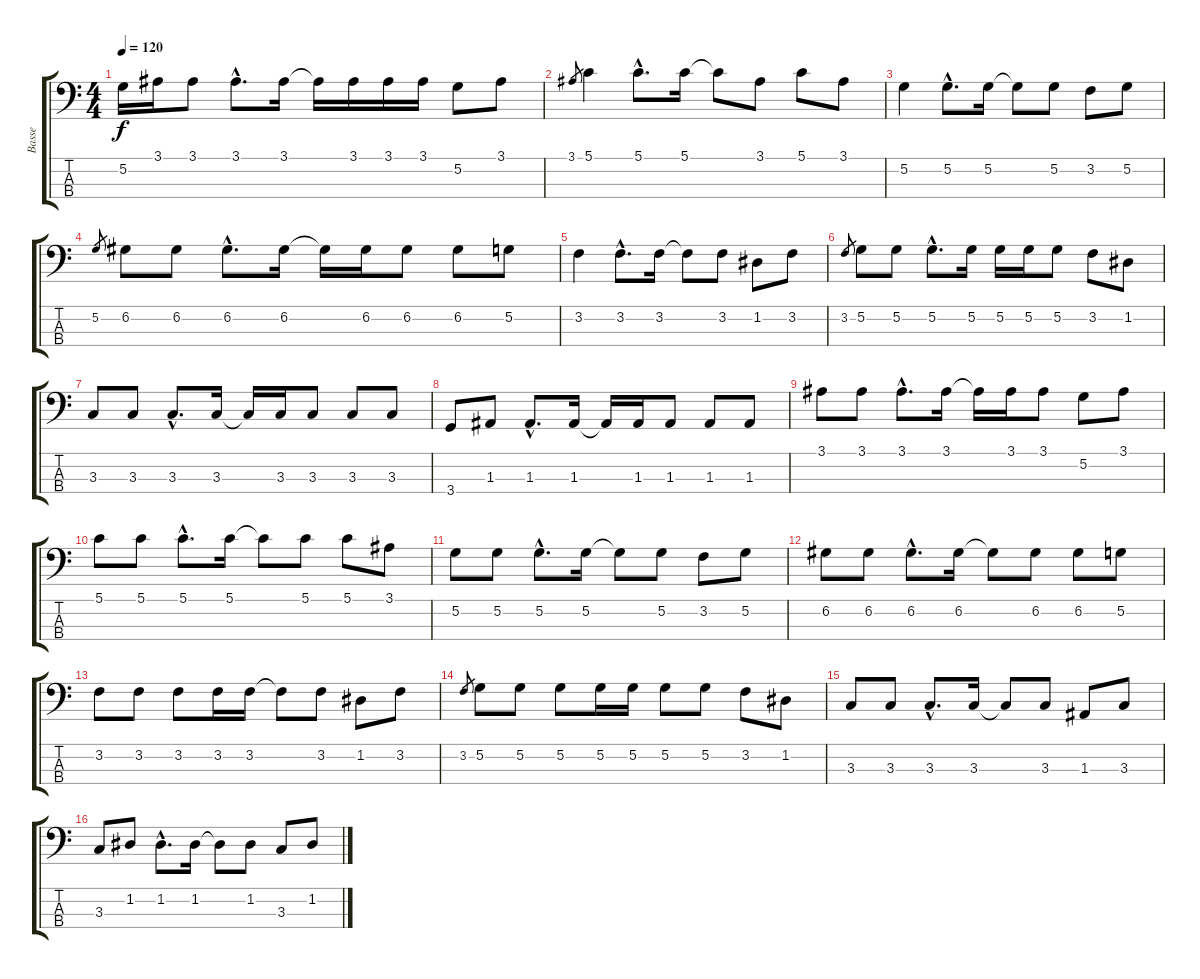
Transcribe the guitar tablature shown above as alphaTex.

\track ("Basse" "Basse") {instrument electricbassfinger}
\staff {score tabs}
\tuning (G2 D2 A1 E1) {hide}
\ts (4 4)
\tempo 120
\clef f4
\ks c
5.2.16{dy f} 3.1.16 3.1.8 3.1{hac}.8{d} 3.1.16 3.1{t}.16 3.1.16 3.1.16 3.1.16 5.2.8 3.1.8 |
3.1.8{gr} 5.1.4 5.1{hac}.8{d} 5.1.16 5.1{t}.8 3.1.8 5.1.8 3.1.8 |
5.2.4 5.2{hac}.8{d} 5.2.16 5.2{t}.8 5.2.8 3.2.8 5.2.8 |
5.2.8{gr} 6.2.8 6.2.8 6.2{hac}.8{d} 6.2.16 6.2{t}.16 6.2.16 6.2.8 6.2.8 5.2.8 |
3.2.4 3.2{hac}.8{d} 3.2.16 3.2{t}.8 3.2.8 1.2.8 3.2.8 |
3.2.8{gr} 5.2.8 5.2.8 5.2{hac}.8{d} 5.2.16 5.2.16 5.2.16 5.2.8 3.2.8 1.2.8 |
3.3.8 3.3.8 3.3{hac}.8{d} 3.3.16 3.3{t}.16 3.3.16 3.3.8 3.3.8 3.3.8 |
3.4.8 1.3.8 1.3{hac}.8{d} 1.3.16 1.3{t}.16 1.3.16 1.3.8 1.3.8 1.3.8 |
3.1.8 3.1.8 3.1{hac}.8{d} 3.1.16 3.1{t}.16 3.1.16 3.1.8 5.2.8 3.1.8 |
5.1.8 5.1.8 5.1{hac}.8{d} 5.1.16 5.1{t}.8 5.1.8 5.1.8 3.1.8 |
5.2.8 5.2.8 5.2{hac}.8{d} 5.2.16 5.2{t}.8 5.2.8 3.2.8 5.2.8 |
6.2.8 6.2.8 6.2{hac}.8{d} 6.2.16 6.2{t}.8 6.2.8 6.2.8 5.2.8 |
3.2.8 3.2.8 3.2.8 3.2.16 3.2.16 3.2{t}.8 3.2.8 1.2.8 3.2.8 |
3.2.8{gr} 5.2.8 5.2.8 5.2.8 5.2.16 5.2.16 5.2.8 5.2.8 3.2.8 1.2.8 |
3.3.8 3.3.8 3.3{hac}.8{d} 3.3.16 3.3{t}.8 3.3.8 1.3.8 3.3.8 |
3.3.8 1.2.8 1.2{hac}.8{d} 1.2.16 1.2{t}.8 1.2.8 3.3.8 1.2.8
